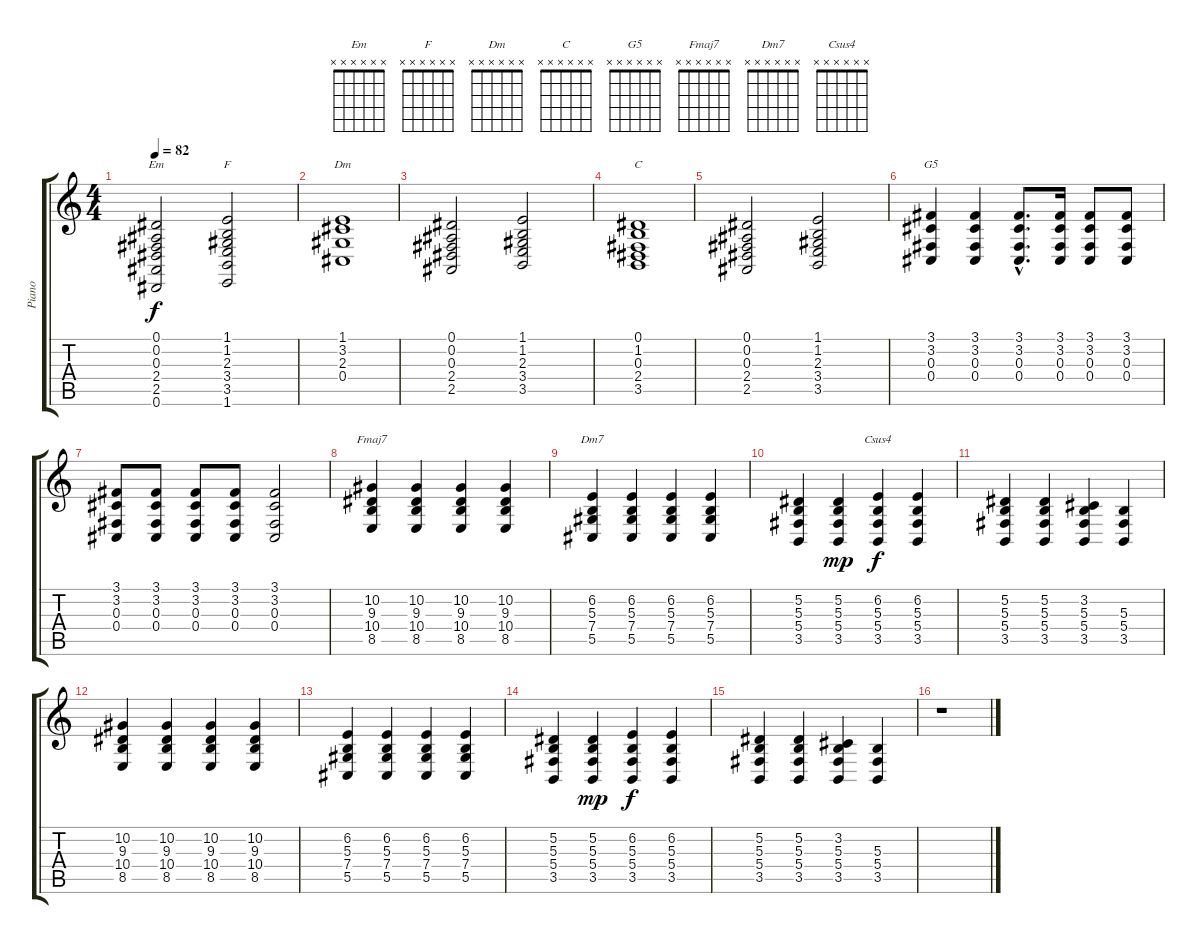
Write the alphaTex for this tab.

\track ("Piano" "Piano") {instrument acousticgrandpiano}
\staff {score tabs}
\tuning (Eb4 Bb3 Gb3 Db3 Ab2 Eb2) {hide}
\chord ("Em" x x x x x x) {firstfret 0}
\chord ("F" x x x x x x) {firstfret 0}
\chord ("Dm" x x x x x x) {firstfret 0}
\chord ("C" x x x x x x) {firstfret 0}
\chord ("G5" x x x x x x) {firstfret 0}
\chord ("Fmaj7" x x x x x x) {firstfret 0}
\chord ("Dm7" x x x x x x) {firstfret 0}
\chord ("Csus4" x x x x x x) {firstfret 0}
\ts (4 4)
\tempo 82
\clef g2
\ks c
(0.1 0.2 0.3 2.4 2.5 0.6).2{ch "Em" dy f} (1.1 1.2 2.3 3.4 3.5 1.6).2{ch "F"} |
(1.1 3.2 2.3 0.4).1{ch "Dm"} |
(0.1 0.2 0.3 2.4 2.5).2 (1.1 1.2 2.3 3.4 3.5).2 |
(0.1 1.2 0.3 2.4 3.5).1{ch "C"} |
(0.1 0.2 0.3 2.4 2.5).2 (1.1 1.2 2.3 3.4 3.5).2 |
(3.1 3.2 0.3 0.4).4{ch "G5"} (3.1 3.2 0.3 0.4).4 (3.1{hac} 3.2{hac} 0.3{hac} 0.4{hac}).8{d} (3.1 3.2 0.3 0.4).16 (3.1 3.2 0.3 0.4).8 (3.1 3.2 0.3 0.4).8 |
(3.1 3.2 0.3 0.4).8 (3.1 3.2 0.3 0.4).8 (3.1 3.2 0.3 0.4).8 (3.1 3.2 0.3 0.4).8 (3.1 3.2 0.3 0.4).2 |
(10.2 9.3 10.4 8.5).4{ch "Fmaj7"} (10.2 9.3 10.4 8.5).4 (10.2 9.3 10.4 8.5).4 (10.2 9.3 10.4 8.5).4 |
(6.2 5.3 7.4 5.5).4{ch "Dm7"} (6.2 5.3 7.4 5.5).4 (6.2 5.3 7.4 5.5).4 (6.2 5.3 7.4 5.5).4 |
(5.2 5.3 5.4 3.5).4 (5.2 5.3 5.4 3.5).4{dy mp} (6.2 5.3 5.4 3.5).4{ch "Csus4" dy f} (6.2 5.3 5.4 3.5).4 |
(5.2 5.3 5.4 3.5).4 (5.2 5.3 5.4 3.5).4 (3.2 5.3 5.4 3.5).4 (5.3 5.4 3.5).4 |
(10.2 9.3 10.4 8.5).4 (10.2 9.3 10.4 8.5).4 (10.2 9.3 10.4 8.5).4 (10.2 9.3 10.4 8.5).4 |
(6.2 5.3 7.4 5.5).4 (6.2 5.3 7.4 5.5).4 (6.2 5.3 7.4 5.5).4 (6.2 5.3 7.4 5.5).4 |
(5.2 5.3 5.4 3.5).4 (5.2 5.3 5.4 3.5).4{dy mp} (6.2 5.3 5.4 3.5).4{dy f} (6.2 5.3 5.4 3.5).4 |
(5.2 5.3 5.4 3.5).4 (5.2 5.3 5.4 3.5).4 (3.2 5.3 5.4 3.5).4 (5.3 5.4 3.5).4 |
r.1
